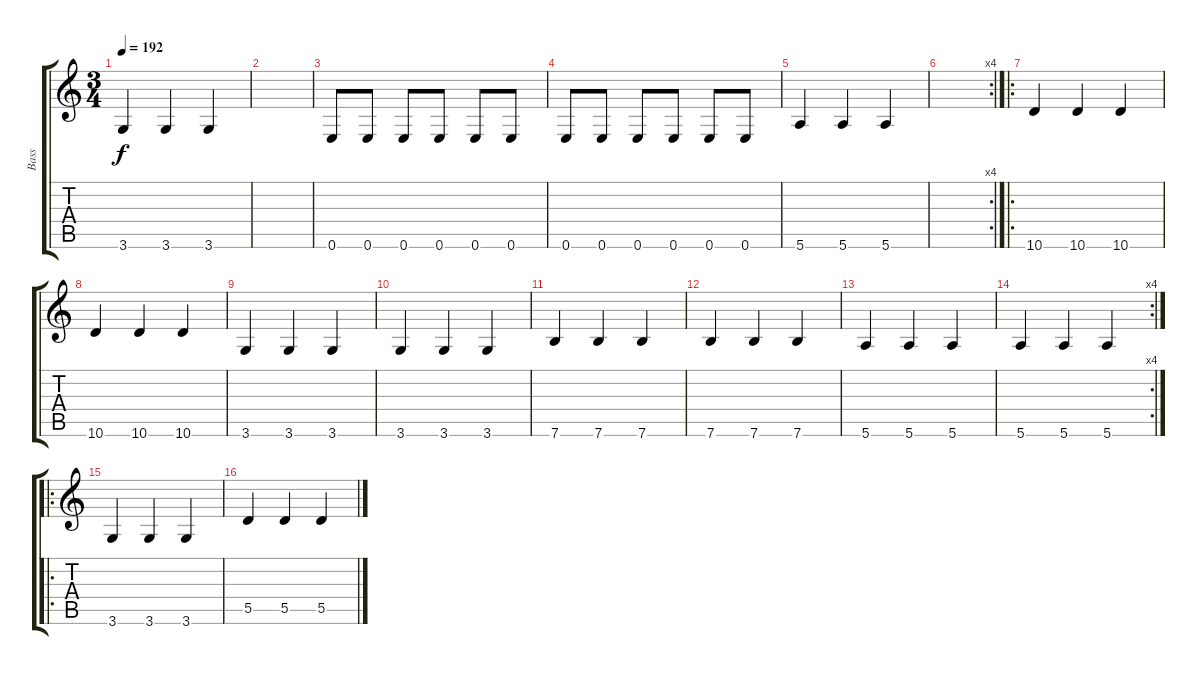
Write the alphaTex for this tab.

\track ("Bass" "Bass") {instrument electricbassfinger}
\staff {score tabs}
\tuning (E4 B3 G3 D3 A2 E2) {hide}
\ts (3 4)
\tempo 192
\clef g2
\ks c
3.6.4{dy f} 3.6.4 3.6.4 |
|
0.6.8 0.6.8 0.6.8 0.6.8 0.6.8 0.6.8 |
0.6.8 0.6.8 0.6.8 0.6.8 0.6.8 0.6.8 |
5.6.4 5.6.4 5.6.4 |
\rc 4
|
\ro
10.6.4 10.6.4 10.6.4 |
10.6.4 10.6.4 10.6.4 |
3.6.4 3.6.4 3.6.4 |
3.6.4 3.6.4 3.6.4 |
7.6.4 7.6.4 7.6.4 |
7.6.4 7.6.4 7.6.4 |
5.6.4 5.6.4 5.6.4 |
\rc 4
5.6.4 5.6.4 5.6.4 |
\ro
3.6.4 3.6.4 3.6.4 |
5.5.4 5.5.4 5.5.4
